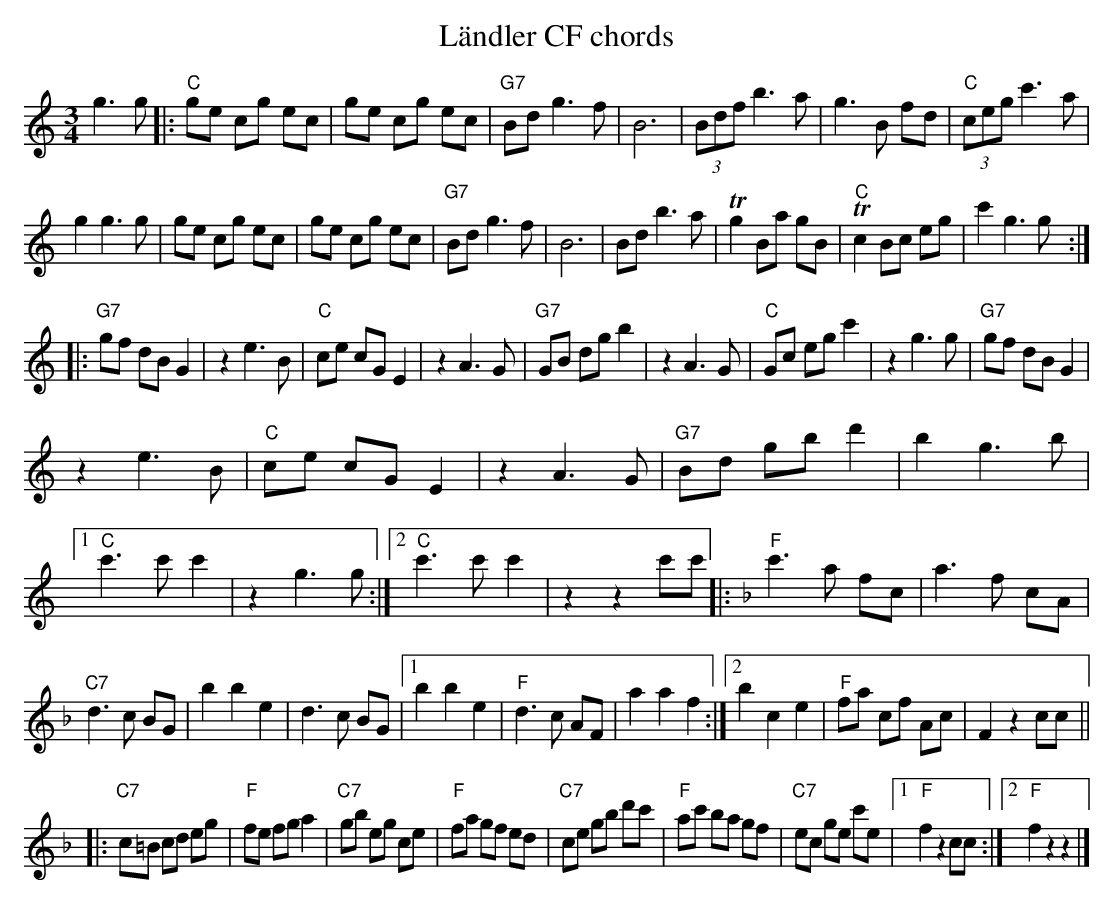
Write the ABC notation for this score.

X:1
T: Ländler CF chords
M:3/4
L:1/8
K:C %%MIDI gchordon
g3g |: "C"ge cg ec | ge cg ec | "G7"Bd g3f | B6 | (3Bdf b3a | g3B fd | "C"(3ceg c'3a |
g2 g3g | ge cg ec | ge cg ec | "G7"Bd g3f | B6 | Bd b3a | Tg2 Ba gB | T"C"c2 Bc eg | c'2 g3g :|
|: "G7"gf dB G2 | z2 e3B | "C"ce cG E2 | z2 A3G | "G7"GB dg b2 | z2 A3G | "C"Gc eg c'2 | z2 g3g | "G7"gf dB G2 |
z2 e3B | "C"ce cG E2 | z2 A3G | "G7"Bd gb d'2 | b2 g3b |1 "C"c'3c' c'2 | z2 g3g :|2 "C"c'3c' c'2 | z2z2c'c' |: [K:F] "F"c'3a fc | a3f cA |
"C7"d3c BG | b2b2e2 | d3c BG |1 b2b2e2 | "F"d3c AF | a2a2f2 :|2 b2c2e2 | "F"fa cf Ac | F2 z2 cc ||
|: "C7"c=B cd eg | "F"fe fg a2 | "C7"gb eg ce | "F"fa gf ed | "C7"ce gb d'c' | "F"ac' ba gf | "C7"ec ge c'e |1 "F"f2z2cc :|2 "F"f2 z2z2 |]
